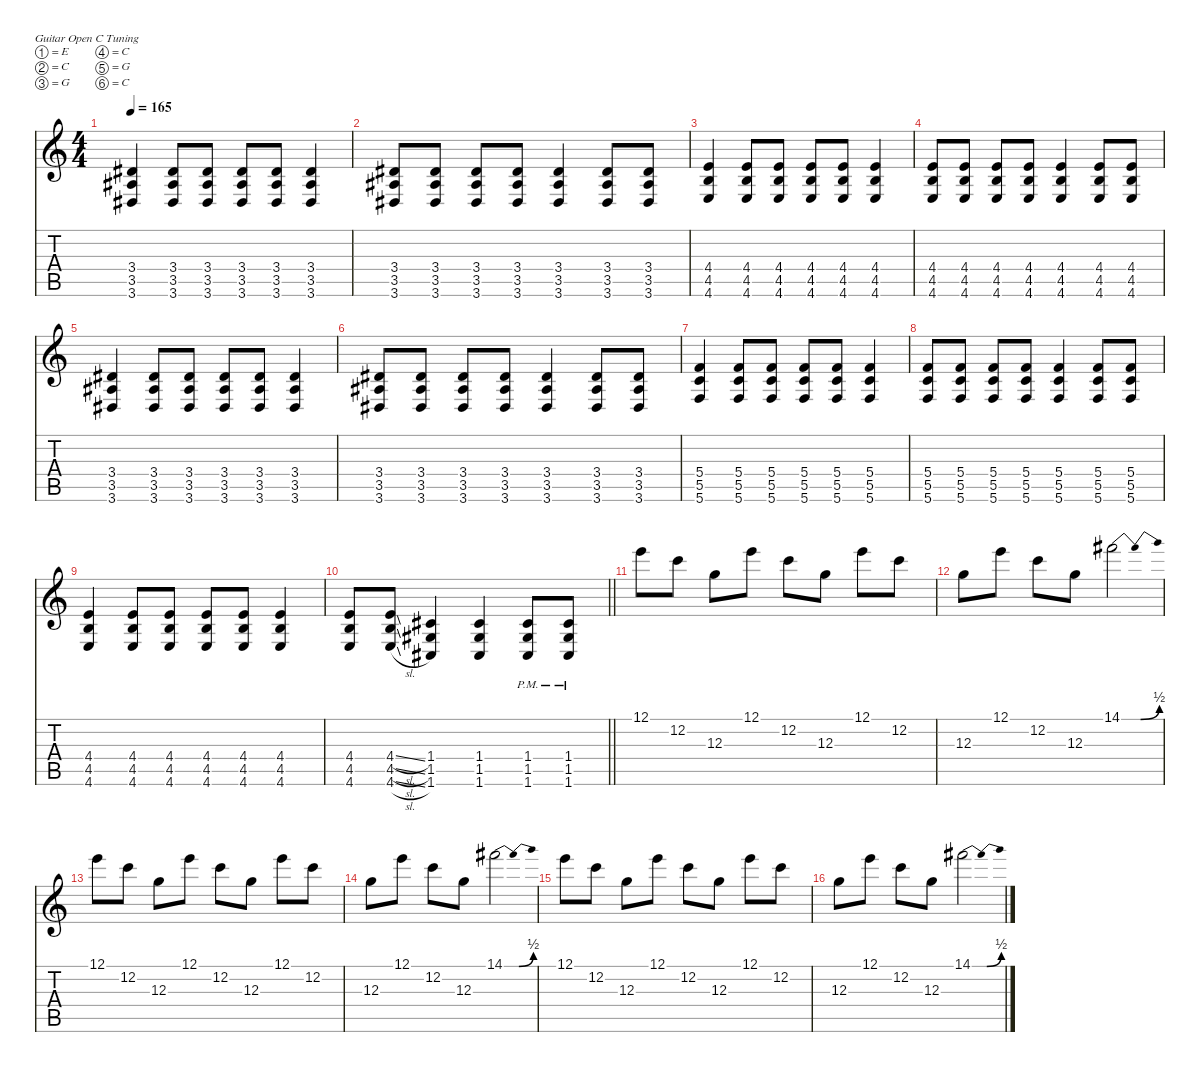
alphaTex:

\defaultSystemsLayout 4
\hideDynamics
\bracketExtendMode nobrackets
\singleTrackTrackNamePolicy hidden
\multiTrackTrackNamePolicy hidden
\firstSystemTrackNameMode fullname
\firstSystemTrackNameOrientation horizontal
\otherSystemsTrackNameOrientation horizontal
\track ("Devin Townsend (Guitar 1)" "dist.guit.") {instrument distortionguitar}
\staff {score tabs}
\tuning (E4 C4 G3 C3 G2 C2)
\ts (4 4)
\tempo 165
\clef g2
\ks c
(3.4{acc #} 3.5{acc #} 3.6{acc #}).4{dy f beam Up} (3.4{acc #} 3.5{acc #} 3.6{acc #}).8{beam Up} (3.4{acc #} 3.5{acc #} 3.6{acc #}).8{beam Up} (3.4{acc #} 3.5{acc #} 3.6{acc #}).8{beam Up} (3.4{acc #} 3.5{acc #} 3.6{acc #}).8{beam Up} (3.4{acc #} 3.5{acc #} 3.6{acc #}).4{beam Up} |
(3.4{acc #} 3.5{acc #} 3.6{acc #}).8{beam Up} (3.4{acc #} 3.5{acc #} 3.6{acc #}).8{beam Up} (3.4{acc #} 3.5{acc #} 3.6{acc #}).8{beam Up} (3.4{acc #} 3.5{acc #} 3.6{acc #}).8{beam Up} (3.4{acc #} 3.5{acc #} 3.6{acc #}).4{beam Up} (3.4{acc #} 3.5{acc #} 3.6{acc #}).8{beam Up} (3.4{acc #} 3.5{acc #} 3.6{acc #}).8{beam Up} |
(4.4 4.5 4.6).4{beam Up} (4.4 4.5 4.6).8{beam Up} (4.4 4.5 4.6).8{beam Up} (4.4 4.5 4.6).8{beam Up} (4.4 4.5 4.6).8{beam Up} (4.4 4.5 4.6).4{beam Up} |
(4.4 4.5 4.6).8{beam Up} (4.4 4.5 4.6).8{beam Up} (4.4 4.5 4.6).8{beam Up} (4.4 4.5 4.6).8{beam Up} (4.4 4.5 4.6).4{beam Up} (4.4 4.5 4.6).8{beam Up} (4.4 4.5 4.6).8{beam Up} |
(3.4{acc #} 3.5{acc #} 3.6{acc #}).4{beam Up} (3.4{acc #} 3.5{acc #} 3.6{acc #}).8{beam Up} (3.4{acc #} 3.5{acc #} 3.6{acc #}).8{beam Up} (3.4{acc #} 3.5{acc #} 3.6{acc #}).8{beam Up} (3.4{acc #} 3.5{acc #} 3.6{acc #}).8{beam Up} (3.4{acc #} 3.5{acc #} 3.6{acc #}).4{beam Up} |
(3.4{acc #} 3.5{acc #} 3.6{acc #}).8{beam Up} (3.4{acc #} 3.5{acc #} 3.6{acc #}).8{beam Up} (3.4{acc #} 3.5{acc #} 3.6{acc #}).8{beam Up} (3.4{acc #} 3.5{acc #} 3.6{acc #}).8{beam Up} (3.4{acc #} 3.5{acc #} 3.6{acc #}).4{beam Up} (3.4{acc #} 3.5{acc #} 3.6{acc #}).8{beam Up} (3.4{acc #} 3.5{acc #} 3.6{acc #}).8{beam Up} |
(5.4 5.5 5.6).4{beam Up} (5.4 5.5 5.6).8{beam Up} (5.4 5.5 5.6).8{beam Up} (5.4 5.5 5.6).8{beam Up} (5.4 5.5 5.6).8{beam Up} (5.4 5.5 5.6).4{beam Up} |
(5.4 5.5 5.6).8{beam Up} (5.4 5.5 5.6).8{beam Up} (5.4 5.5 5.6).8{beam Up} (5.4 5.5 5.6).8{beam Up} (5.4 5.5 5.6).4{beam Up} (5.4 5.5 5.6).8{beam Up} (5.4 5.5 5.6).8{beam Up} |
(4.4 4.5 4.6).4{beam Up} (4.4 4.5 4.6).8{beam Up} (4.4 4.5 4.6).8{beam Up} (4.4 4.5 4.6).8{beam Up} (4.4 4.5 4.6).8{beam Up} (4.4 4.5 4.6).4{beam Up} |
\barLineRight lightlight
(4.4 4.5 4.6).8{beam Up} (4.4{sl} 4.5{sl} 4.6{sl}).8{beam Up} (1.4{acc #} 1.5{acc #} 1.6{acc #}).4{beam Up} (1.4{acc #} 1.5{acc #} 1.6{acc #}).4{beam Up} (1.4{acc #} 1.5{pm acc #} 1.6{pm acc #}).8{beam Up} (1.4{acc #} 1.5{pm acc #} 1.6{pm acc #}).8{beam Up} |
12.1.8{beam Down} 12.2.8{beam Down} 12.3.8{beam Down} 12.1.8{beam Down} 12.2.8{beam Down} 12.3.8{beam Down} 12.1.8{beam Down} 12.2.8{beam Down} |
12.3.8{beam Down} 12.1.8{beam Down} 12.2.8{beam Down} 12.3.8{beam Down} 14.1{be (bendrelease 0 0 19.999999199999998 2 30 2 9.999999599999999 0) acc #}.2{beam Down} |
12.1.8{beam Down} 12.2.8{beam Down} 12.3.8{beam Down} 12.1.8{beam Down} 12.2.8{beam Down} 12.3.8{beam Down} 12.1.8{beam Down} 12.2.8{beam Down} |
12.3.8{beam Down} 12.1.8{beam Down} 12.2.8{beam Down} 12.3.8{beam Down} 14.1{be (bendrelease 0 0 19.999999199999998 2 30 2 9.999999599999999 0) acc #}.2{beam Down} |
12.1.8{beam Down} 12.2.8{beam Down} 12.3.8{beam Down} 12.1.8{beam Down} 12.2.8{beam Down} 12.3.8{beam Down} 12.1.8{beam Down} 12.2.8{beam Down} |
12.3.8{beam Down} 12.1.8{beam Down} 12.2.8{beam Down} 12.3.8{beam Down} 14.1{be (bendrelease 0 0 19.999999199999998 2 30 2 9.999999599999999 0) acc #}.2{beam Down}
